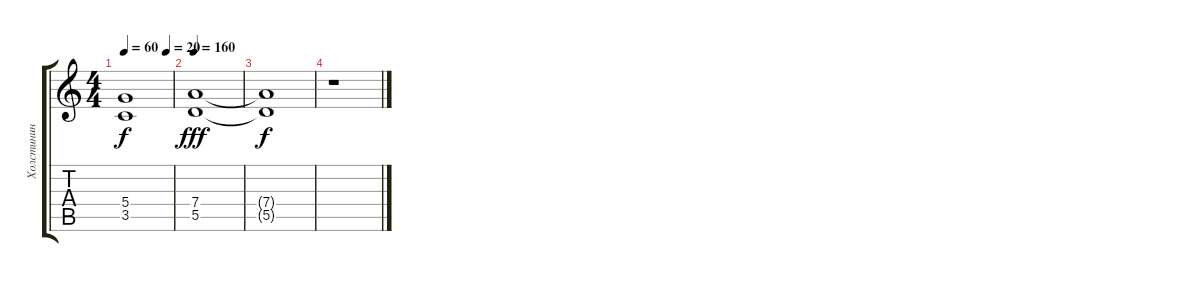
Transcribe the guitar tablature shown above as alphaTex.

\track ("Холстинин" "Холстинин") {instrument overdrivenguitar}
\staff {score tabs}
\tuning (E4 B3 G3 D3 A2 E2) {hide}
\ts (4 4)
\tempo 60
\tempo (20 0.875)
\clef g2
\ks c
(5.4 3.5).1{dy f} |
\tempo 160
(7.4 5.5).1{dy fff} |
(7.4{t} 5.5{t}).1{dy f} |
r.1
